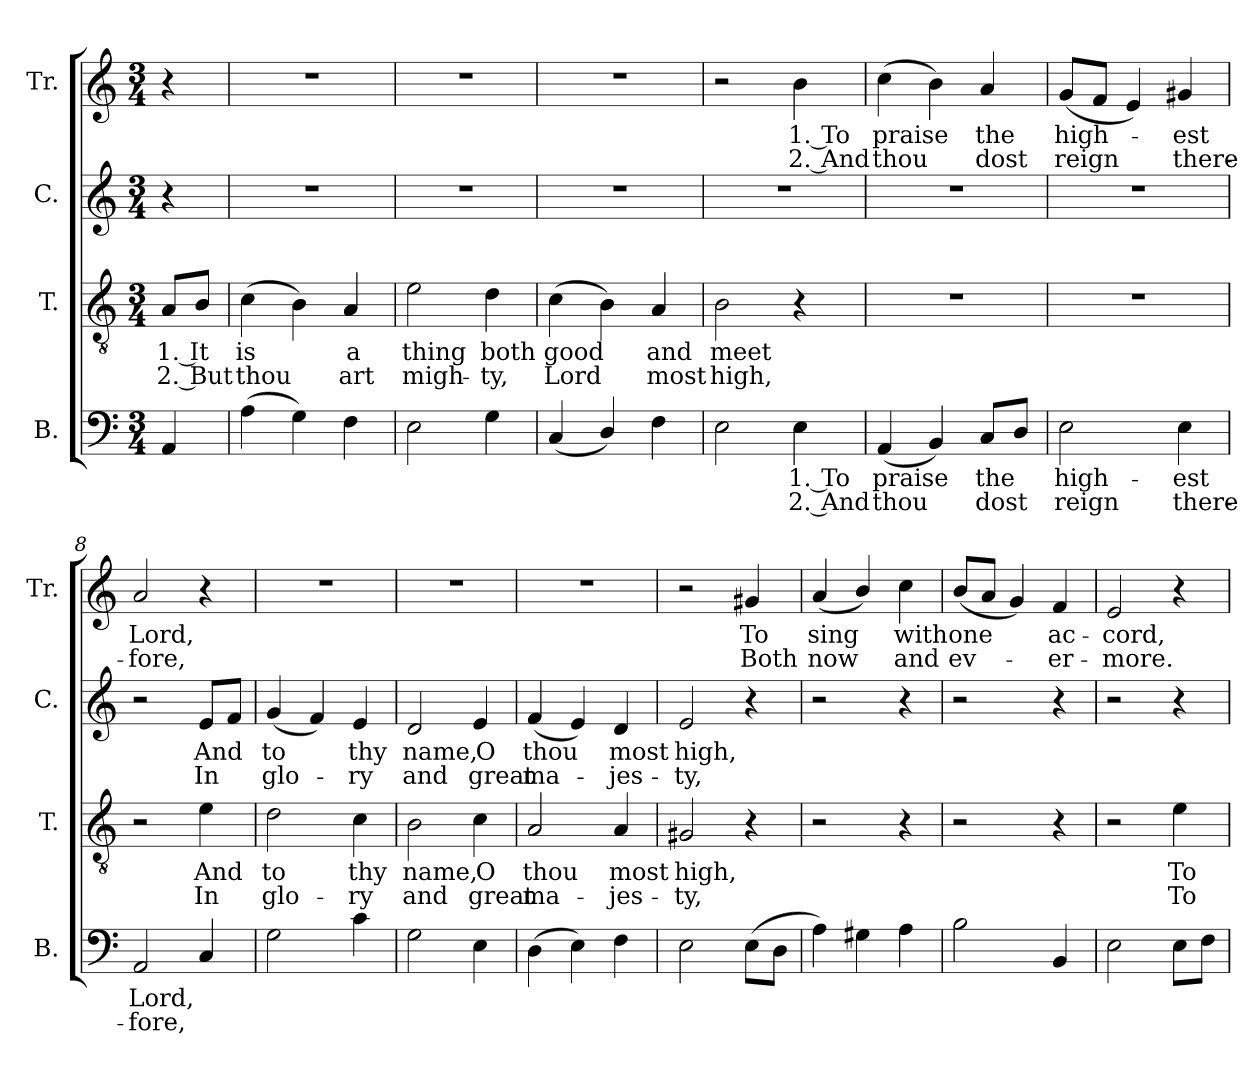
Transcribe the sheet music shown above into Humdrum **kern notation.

**kern	**text	**text	**kern	**text	**text	**kern	**text	**text	**kern	**text	**text
*part4	*part4	*part4	*part3	*part3	*part3	*part2	*part2	*part2	*part1	*part1	*part1
*staff4	*staff4	*staff4	*staff3	*staff3	*staff3	*staff2	*staff2	*staff2	*staff1	*staff1	*staff1
*I"B.	*	*	*I"T.	*	*	*I"C.	*	*	*I"Tr.	*	*
*I'B.	*	*	*I'T.	*	*	*I'C.	*	*	*I'Tr.	*	*
*clefF4	*	*	*clefGv2	*	*	*clefG2	*	*	*clefG2	*	*
*k[]	*	*	*k[]	*	*	*k[]	*	*	*k[]	*	*
*M3/4	*	*	*M3/4	*	*	*M3/4	*	*	*M3/4	*	*
*MM120	*	*	*MM120	*	*	*MM120	*	*	*MM120	*	*
=1	=1	=1	=1	=1	=1	=1	=1	=1	=1	=1	=1
!	!	!	!	!LO:LY:b	!LO:LY:b	!	!	!	!	!	!
4AA/	.	.	8A/L	1. It	2. But	4r	.	.	4r	.	.
.	.	.	8B/J	.	.	.	.	.	.	.	.
=2	=2	=2	=2	=2	=2	=2	=2	=2	=2	=2	=2
!	!	!	!	!LO:LY:b	!LO:LY:b	!	!	!	!	!	!
(4A\	.	.	(4c\	is	thou	2.r	.	.	2.r	.	.
4G\)	.	.	4B\)	.	.	.	.	.	.	.	.
!	!	!	!	!LO:LY:b	!LO:LY:b	!	!	!	!	!	!
4F\	.	.	4A/	a	art	.	.	.	.	.	.
=3	=3	=3	=3	=3	=3	=3	=3	=3	=3	=3	=3
!	!	!	!	!LO:LY:b	!LO:LY:b	!	!	!	!	!	!
2E\	.	.	2e\	thing	migh-	2.r	.	.	2.r	.	.
!	!	!	!	!LO:LY:b	!LO:LY:b	!	!	!	!	!	!
4G\	.	.	4d\	both	-ty,	.	.	.	.	.	.
=4	=4	=4	=4	=4	=4	=4	=4	=4	=4	=4	=4
!	!	!	!	!LO:LY:b	!LO:LY:b	!	!	!	!	!	!
(4C/	.	.	(4c\	good	Lord	2.r	.	.	2.r	.	.
4D/)	.	.	4B\)	.	.	.	.	.	.	.	.
!	!	!	!	!LO:LY:b	!LO:LY:b	!	!	!	!	!	!
4F\	.	.	4A/	and	most	.	.	.	.	.	.
=5	=5	=5	=5	=5	=5	=5	=5	=5	=5	=5	=5
!	!	!	!	!LO:LY:b	!LO:LY:b	!	!	!	!	!	!
2E\	.	.	2B\	meet	high,	2.r	.	.	2r	.	.
!	!LO:LY:b	!LO:LY:b	!	!	!	!	!	!	!	!LO:LY:b	!LO:LY:b
4E\	1. To	2. And	4r	.	.	.	.	.	4b\	1. To	2. And
=6	=6	=6	=6	=6	=6	=6	=6	=6	=6	=6	=6
!	!LO:LY:b	!LO:LY:b	!	!	!	!	!	!	!	!LO:LY:b	!LO:LY:b
(4AA/	praise	thou	2.r	.	.	2.r	.	.	(4cc\	praise	thou
4BB/)	.	.	.	.	.	.	.	.	4b\)	.	.
!	!LO:LY:b	!LO:LY:b	!	!	!	!	!	!	!	!LO:LY:b	!LO:LY:b
8C/L	the	dost	.	.	.	.	.	.	4a/	the	dost
8D/J	.	.	.	.	.	.	.	.	.	.	.
=7	=7	=7	=7	=7	=7	=7	=7	=7	=7	=7	=7
!	!LO:LY:b	!LO:LY:b	!	!	!	!	!	!	!	!LO:LY:b	!LO:LY:b
2E\	high-	reign	2.r	.	.	2.r	.	.	(8g/L	high-	reign
.	.	.	.	.	.	.	.	.	8f/J	.	.
.	.	.	.	.	.	.	.	.	4e/)	.	.
!	!LO:LY:b	!LO:LY:b	!	!	!	!	!	!	!	!LO:LY:b	!LO:LY:b
4E\	-est	there-	.	.	.	.	.	.	4g#X/	-est	there-
=8	=8	=8	=8	=8	=8	=8	=8	=8	=8	=8	=8
!	!LO:LY:b	!LO:LY:b	!	!	!	!	!	!	!	!LO:LY:b	!LO:LY:b
2AA/	Lord,	-fore,	2r	.	.	2r	.	.	2a/	Lord,	-fore,
!	!	!	!	!LO:LY:b	!LO:LY:b	!	!LO:LY:b	!LO:LY:b	!	!	!
4C/	.	.	4e\	And	In	8e/L	And	In	4r	.	.
.	.	.	.	.	.	8f/J	.	.	.	.	.
=9	=9	=9	=9	=9	=9	=9	=9	=9	=9	=9	=9
!	!	!	!	!LO:LY:b	!LO:LY:b	!	!LO:LY:b	!LO:LY:b	!	!	!
2G\	.	.	2d\	to	glo-	(4g/	to	glo-	2.r	.	.
.	.	.	.	.	.	4f/)	.	.	.	.	.
!	!	!	!	!LO:LY:b	!LO:LY:b	!	!LO:LY:b	!LO:LY:b	!	!	!
4c\	.	.	4c\	thy	-ry	4e/	thy	-ry	.	.	.
=10	=10	=10	=10	=10	=10	=10	=10	=10	=10	=10	=10
!	!	!	!	!LO:LY:b	!LO:LY:b	!	!LO:LY:b	!LO:LY:b	!	!	!
2G\	.	.	2B\	name,	and	2d/	name,	and	2.r	.	.
!	!	!	!	!LO:LY:b	!LO:LY:b	!	!LO:LY:b	!LO:LY:b	!	!	!
4E\	.	.	4c\	O	great	4e/	O	great	.	.	.
=11	=11	=11	=11	=11	=11	=11	=11	=11	=11	=11	=11
!	!	!	!	!LO:LY:b	!LO:LY:b	!	!LO:LY:b	!LO:LY:b	!	!	!
(4D\	.	.	2A/	thou	ma-	(4f/	thou	ma-	2.r	.	.
4E\)	.	.	.	.	.	4e/)	.	.	.	.	.
!	!	!	!	!LO:LY:b	!LO:LY:b	!	!LO:LY:b	!LO:LY:b	!	!	!
4F\	.	.	4A/	most	-jes-	4d/	most	-jes-	.	.	.
=12	=12	=12	=12	=12	=12	=12	=12	=12	=12	=12	=12
!	!	!	!	!LO:LY:b	!LO:LY:b	!	!LO:LY:b	!LO:LY:b	!	!	!
2E\	.	.	2G#X/	high,	-ty,	2e/	high,	-ty,	2r	.	.
!	!	!	!	!	!	!	!	!	!	!LO:LY:b	!LO:LY:b
(8E\L	.	.	4r	.	.	4r	.	.	4g#X/	To	Both
8D\J	.	.	.	.	.	.	.	.	.	.	.
=13	=13	=13	=13	=13	=13	=13	=13	=13	=13	=13	=13
!	!	!	!	!	!	!	!	!	!	!LO:LY:b	!LO:LY:b
4A\)	.	.	2r	.	.	2r	.	.	(4a/	sing	now
4G#X\	.	.	.	.	.	.	.	.	4b/)	.	.
!	!	!	!	!	!	!	!	!	!	!LO:LY:b	!LO:LY:b
4A\	.	.	4r	.	.	4r	.	.	4cc\	with	and
=14	=14	=14	=14	=14	=14	=14	=14	=14	=14	=14	=14
!	!	!	!	!	!	!	!	!	!	!LO:LY:b	!LO:LY:b
2B\	.	.	2r	.	.	2r	.	.	(8b/L	one	ev-
.	.	.	.	.	.	.	.	.	8a/J	.	.
.	.	.	.	.	.	.	.	.	4g/)	.	.
!	!	!	!	!	!	!	!	!	!	!LO:LY:b	!LO:LY:b
4BB/	.	.	4r	.	.	4r	.	.	4f/	ac-	-er-
=15	=15	=15	=15	=15	=15	=15	=15	=15	=15	=15	=15
!	!	!	!	!	!	!	!	!	!	!LO:LY:b	!LO:LY:b
2E\	.	.	2r	.	.	2r	.	.	2e/	-cord,	-more.
!	!	!	!	!LO:LY:b	!LO:LY:b	!	!	!	!	!	!
8E\L	.	.	4e\	To	To	4r	.	.	4r	.	.
8F\J	.	.	.	.	.	.	.	.	.	.	.
=	=	=	=	=	=	=	=	=	=	=	=
*-	*-	*-	*-	*-	*-	*-	*-	*-	*-	*-	*-
